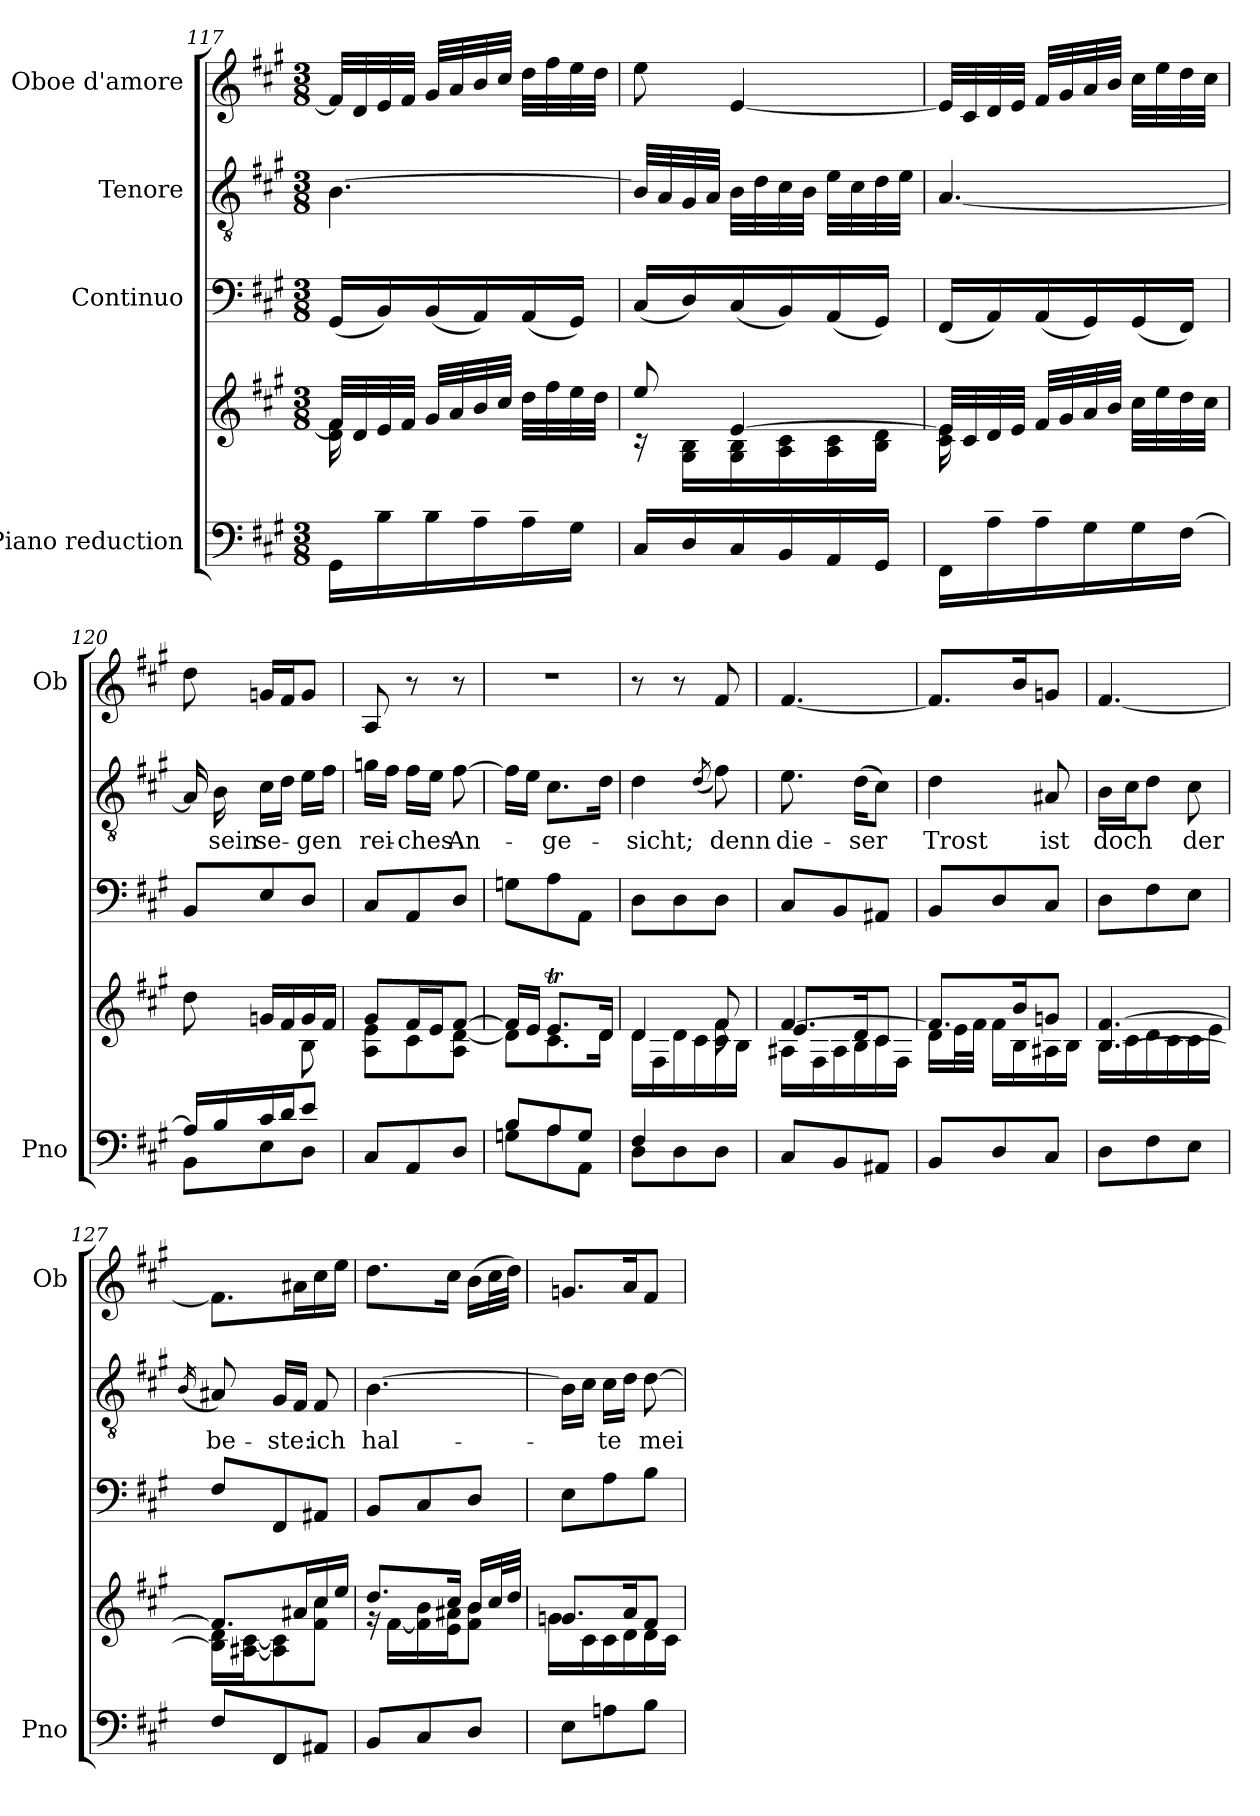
**kern	**kern	**kern	**kern	**text	**kern
*part4	*part4	*part3	*part2	*part2	*part1
*staff5	*staff4	*staff3	*staff2	*staff2	*staff1
*I"Piano reduction	*	*I"Continuo	*I"Tenore	*	*I"Oboe d'amore
*I'Pno	*	*	*	*	*I'Ob
*clefF4	*clefG2	*clefF4	*clefGv2	*	*clefG2
*k[f#c#g#]	*k[f#c#g#]	*k[f#c#g#]	*k[f#c#g#]	*	*k[f#c#g#]
*M3/8	*M3/8	*M3/8	*M3/8	*	*M3/8
=117	=117	=117	=117	=117	=117
*^	*^	*	*	*	*
16ryy	16GG#\LL	32f#/LLL]	16d\ 16f#\LL	(<16GG#/LL	[4.B\	.	32f#/LLL]
.	.	32d/	.	.	.	.	32d/
16d/	16B\	32e/	4ryy	16BB/)	.	.	32e/
.	.	32f#/JJJ	.	.	.	.	32f#/JJJ
16d/	16B\	32g#/LLL	.	(<16BB/	.	.	32g#/LLL
.	.	32a/	.	.	.	.	32a/
16c#/	16A\	32b/	.	16AA/)	.	.	32b/
.	.	32cc#/JJJ	.	.	.	.	32cc#/JJJ
16c#/	16A\	32dd\LLL	.	(<16AA/	.	.	32dd\LLL
.	.	32ff#\	.	.	.	.	32ff#\
16B/JJ	16G#\JJ	32ee\	16ryy	16GG#/JJ)	.	.	32ee\
.	.	32dd\JJJ	.	.	.	.	32dd\JJJ
*v	*v	*	*	*	*	*	*
=118	=118	=118	=118	=118	=118	=118
16C#/LL	8ee/	16r	(<16C#/LL	32B/LLL]	.	8ee\
.	.	.	.	32A/	.	.
16D/	.	16G#\ 16B\LL	16D/)	32G#/	.	.
.	.	.	.	32A/JJJ	.	.
16C#/	[4e/	16G#\ 16B\	(<16C#/	32B\LLL	.	[4e/
.	.	.	.	32d\	.	.
16BB/	.	16A\ 16c#\	16BB/)	32c#\	.	.
.	.	.	.	32B\JJJ	.	.
16AA/	.	16A\ 16c#\	(<16AA/	32e\LLL	.	.
.	.	.	.	32c#\	.	.
16GG#/JJ	.	16B\ 16d\JJ	16GG#/JJ)	32d\	.	.
.	.	.	.	32e\JJJ	.	.
!!LO:PB:g=z
=119	=119	=119	=119	=119	=119	=119
*^	*	*	*	*	*	*
16ryy	16FF#\LL	32e/LLL]	16c#\ 16e\LL	(<16FF#/LL	[4.A/	.	32e/LLL]
.	.	32c#/	.	.	.	.	32c#/
16c#/	16A\	32d/	4ryy	16AA/)	.	.	32d/
.	.	32e/JJJ	.	.	.	.	32e/JJJ
16c#/	16A\	32f#/LLL	.	(<16AA/	.	.	32f#/LLL
.	.	32g#/	.	.	.	.	32g#/
16B/	16G#\	32a/	.	16GG#/)	.	.	32a/
.	.	32b/JJJ	.	.	.	.	32b/JJJ
16B/	16G#\	32cc#\LLL	.	(<16GG#/	.	.	32cc#\LLL
.	.	32ee\	.	.	.	.	32ee\
[16A/JJ	16F#\JJ	32dd\	16ryy	16FF#/JJ)	.	.	32dd\
.	.	32cc#\JJJ	.	.	.	.	32cc#\JJJ
=120	=120	=120	=120	=120	=120	=120	=120
16A/LL]	8BB\L	8dd\	8ryy	8BB/L	16A/]	.	8dd\
!	!	!	!	!	!	!LO:LY:b	!
16B/	.	.	.	.	16B\	sein	.
!	!	!	!	!	!	!LO:LY:b	!
16c#/	8E\	16gn/LL	8ryy	8E/	16c#\LL	se-	16gn/LL
16d/J	.	16f#/	.	.	16d\JJ	.	16f#/J
!	!	!	!	!	!	!LO:LY:b	!
8e/J	8D\J	16g/	8B\	8D/J	16e\LL	-gen	8g/J
.	.	16f#/JJ	.	.	16f#\JJ	.	.
*v	*v	*	*	*	*	*	*
=121	=121	=121	=121	=121	=121	=121
!	!	!	!	!	!LO:LY:b	!
8C#/L	8g#/L	8A\ 8e\L	8C#/L	16gn\LL	rei-	8A/
.	.	.	.	16f#\JJ	.	.
!	!	!	!	!	!LO:LY:b	!
8AA/	16f#/L	8c#\	8AA/	16f#\LL	-ches	8r
.	16e/J	.	.	16e\JJ	.	.
!	!	!	!	!	!LO:LY:b	!
8D/J	[8f#/J	8A\ [8d\J	8D/J	[8f#\	An-	8r
=122	=122	=122	=122	=122	=122	=122
*^	*	*	*	*	*	*
8B/L	8Gn\L	16f#/LL]	8d\L]	8Gn\L	16f#\LL]	.	4.r
.	.	16e/JJ	.	.	16e\JJ	.	.
!	!	!	!	!	!	!LO:LY:b	!
8A/	8A\	8.eT/L	8.c#\	8A\	8.c#\L	-ge-	.
8G/J	8AA\J	.	.	8AA\J	.	.	.
.	.	16d/Jk	16d\Jk	.	16d\Jk	.	.
=123	=123	=123	=123	=123	=123	=123	=123
*	*	*	*^	*	*	*	*
!	!	!	!	!	!	!	!LO:LY:b	!
4F#/	8D\L	4d/	16d\LL	4ryy	8D\L	4d\	-sicht;	8r
.	.	.	16F#\	.	.	.	.	.
.	8D\	.	16d\	.	8D\	.	.	8r
.	.	.	16c#\	.	.	.	.	.
.	.	.	.	.	.	(<8qd/	.	.
!	!	!	!	!	!	!	!LO:LY:b	!
8ryy	8D\J	8f#/	16c#\	8f#\	8D\J	8f#\)	denn	8f#/
.	.	.	16B\JJ	.	.	.	.	.
*v	*v	*	*	*	*	*	*	*
=124	=124	=124	=124	=124	=124	=124	=124
!	!	!	!	!	!	!LO:LY:b	!
8C#/L	[4.f#/	16A#X\LL	8.e/L	8C#/L	8.e\	die-	[4.f#/
.	.	16F#\	.	.	.	.	.
8BB/	.	16A#\	.	8BB/	.	.	.
!	!	!	!	!	!	!LO:LY:b	!
.	.	16B\	16d/K	.	(>16d\KL	-ser	.
8AA#X/J	.	16c#\	8c#/J	8AA#X/J	8c#\J)	.	.
.	.	16F#\JJ	.	.	.	.	.
*	*	*v	*v	*	*	*	*
=125	=125	=125	=125	=125	=125	=125
!	!	!	!	!	!LO:LY:b	!
8BB/L	8.f#/L]	16d\LL	8BB/L	4d\	Trost	8.f#/L]
.	.	32e\L	.	.	.	.
.	.	32f#\JJJ	.	.	.	.
8D/	.	16f#\LL	8D/	.	.	.
.	16b/K	16B\	.	.	.	16b/K
!	!	!	!	!	!LO:LY:b	!
8C#/J	8gn/J	16A#X\	8C#/J	8A#X/	ist	8gn/J
.	.	16B\JJ	.	.	.	.
=126	=126	=126	=126	=126	=126	=126
!	!	!	!	!	!LO:LY:b	!
8D\L	[4.B/ [4.f#/	16B\LL	8D\L	16B\LL	doch	[4.f#/
.	.	16c#\	.	16c#\J	.	.
8F#\	.	16d\	8F#\	8d\J	.	.
.	.	16c#\	.	.	.	.
!	!	!	!	!	!LO:LY:b	!
8E\J	.	16c#\	8E\J	8c#\	der	.
.	.	16e\JJ	.	.	.	.
!!LO:LB:g=z
=127	=127	=127	=127	=127	=127	=127
.	.	.	.	(<16qB/	.	.
!	!	!	!	!	!LO:LY:b	!
8F#/L	8.f#/L]	16B\] 16d\LL	8F#/L	8A#X/)	be-	8.f#\L]
.	.	[16A#X\ [16c#\J	.	.	.	.
!	!	!	!	!	!LO:LY:b	!
8FF#/	.	8A#\] 8c#\]	8FF#/	16G#/LL	-ste:	.
.	16a#X/L	.	.	16F#/JJ	.	16a#X\L
!	!	!	!	!	!LO:LY:b	!
8AA#X/J	16cc#/	8f#\ 8cc#\J	8AA#X/J	8F#/	ich	16cc#\
.	16ee/JJ	.	.	.	.	16ee\JJ
=128	=128	=128	=128	=128	=128	=128
!	!	!	!	!	!LO:LY:b	!
8BB/L	8.dd/L	16r	8BB/L	[4.B\	hal-	8.dd\L
.	.	[16f#\LL	.	.	.	.
8C#/	.	16f#\] 16b\	8C#/	.	.	.
.	16cc#/Jk	16e\ 16a#X\J	.	.	.	16cc#\Jk
8D/J	16b/LL	8f#\ 8b\J	8D/J	.	.	(>16b\LL
.	32cc#/L	.	.	.	.	32cc#\L
.	32dd/JJJ	.	.	.	.	32dd\JJJ)
=129	=129	=129	=129	=129	=129	=129
8E\L	8.gn/L	16g\LL	8E\L	16B\LL]	.	8.gn/L
.	.	16c#\	.	16c#\JJ	.	.
!	!	!	!	!	!LO:LY:b	!
8An\	.	16c#\	8A\	16c#\LL	-te	.
.	16a/K	16d\	.	16d\JJ	.	16a/K
!	!	!	!	!	!LO:LY:b	!
8B\J	8f#/J	16d\	8B\J	[8d\	mei-	8f#/J
.	.	16c#\JJ	.	.	.	.
*	*v	*v	*	*	*	*
=	=	=	=	=	=
*-	*-	*-	*-	*-	*-
